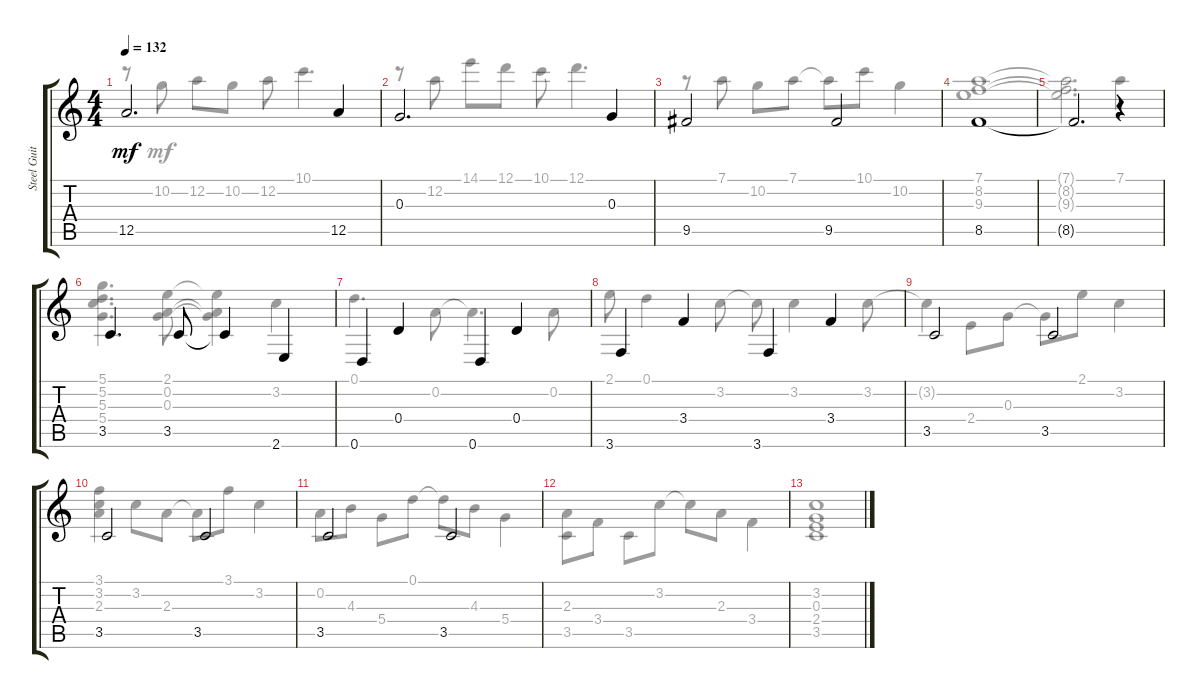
\track ("Steel Guitar" "Steel Guit") {instrument acousticguitarsteel}
\staff {score tabs}
\tuning (D4 A3 G3 D3 A2 D2) {hide}
\voice
\ts (4 4)
\tempo 132
\clef g2
\ks c
12.5.2{d dy mf} 12.5.4 |
0.3.2{d} 0.3.4 |
9.5.2 9.5.2 |
8.5.1 |
8.5{t}.2{d} r.4 |
3.5.4{d} 3.5.8 3.5{t}.4 2.6.4 |
0.6.4 0.4.4 0.6.4 0.4.4 |
3.6.4 3.4.4 3.6.4 3.4.4 |
3.5.2 3.5.2 |
3.5.2 3.5.2 |
3.5.2 3.5.2 |
|
\voice
\clef g2
\ottava regular
\simile none
\ks c
r.8{dy mf} 10.2.8 12.2.8 10.2.8 12.2.8 10.1.4{d} |
r.8 12.2.8 14.1.8 12.1.8 10.1.8 12.1.4{d} |
r.8 7.1.8 10.2.8 7.1.8 7.1{t}.8 10.1.8 10.2.4 |
(7.1 8.2 9.3).1 |
(7.1{t} 8.2{t} 9.3{t}).2{d} 7.1.4 |
(5.1 5.2 5.3 5.4).4{d} (2.1 0.2 0.3).8 (2.1{t} 0.2{t} 0.3{t}).4 3.2.4 |
0.1.4{d} 0.2.8 0.2{t}.4{d} 0.2.8 |
2.1.8 0.1.4 3.2.8 3.2{t}.8 3.2.4 3.2.8 |
3.2{t}.4 2.4.8 0.3.8 0.3{t}.8 2.1.8 3.2.4 |
(3.1 3.2 2.3).4 3.2.8 2.3.8 2.3{t}.8 3.1.8 3.2.4 |
0.2.8 4.3.8 5.4.8 0.1.8 0.1{t}.8 4.3.8 5.4.4 |
(2.3 3.5).8 3.4.8 3.5.8 3.2.8 3.2{t}.8 2.3.8 3.4.4 |
(3.2 0.3 2.4 3.5).1
